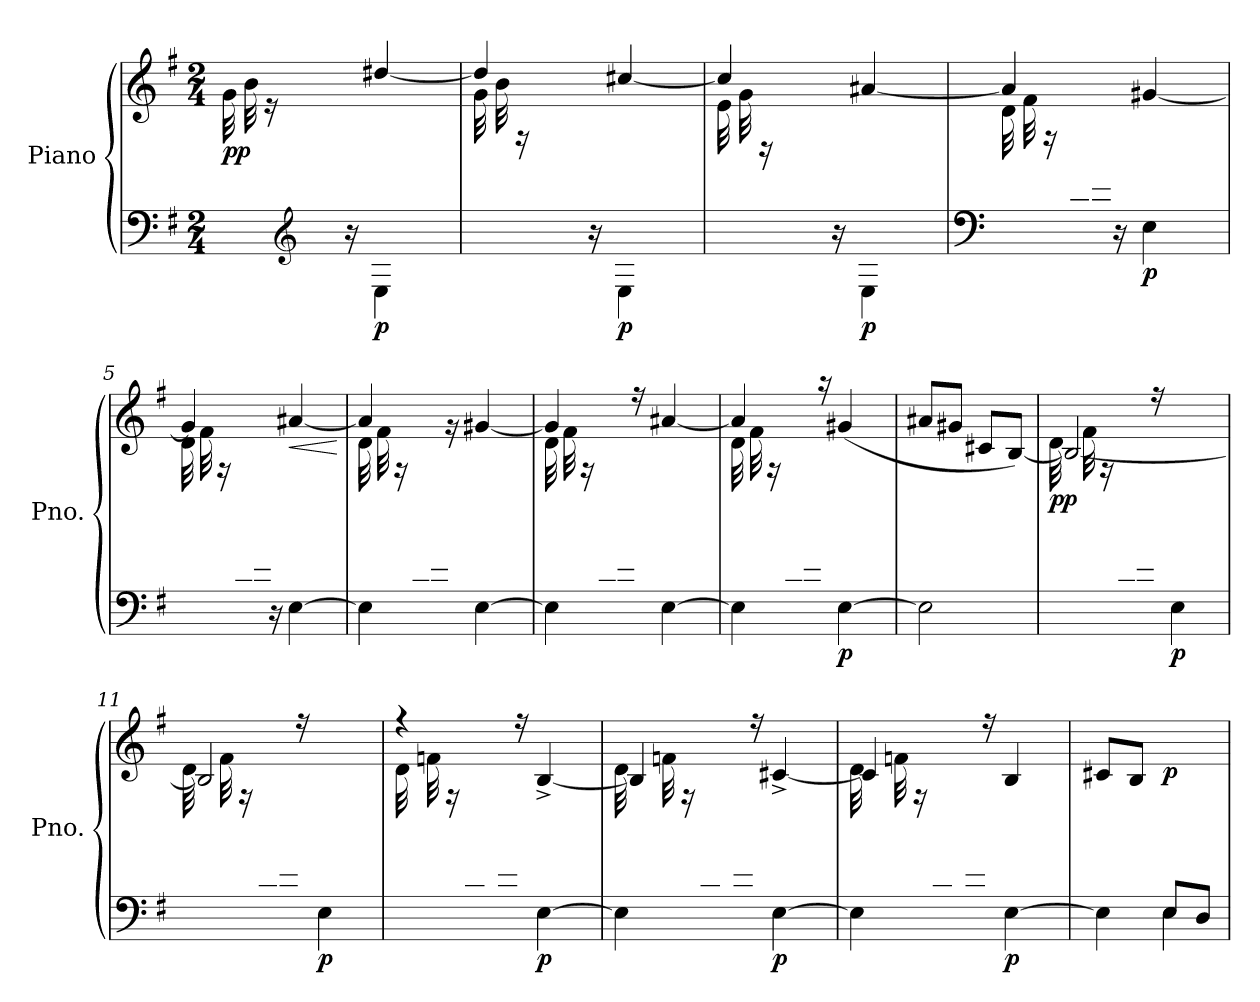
**kern	**kern	**dynam
*part1	*part1	*part1
*staff2	*staff1	*staff1/2
*I"Piano	*	*
*I'Pno.	*	*
*clefF4	*clefG2	*
*k[f#]	*k[f#]	*
*M2/4	*M2/4	*
*MM72	*MM72	*
=1	=1	=1
*^	*	*
!	!	!	!LO:DY:b
8ryy	16ryy	32g\LLL	pp
.	.	32b\	.
.	16ryy	16re	.
*clefG2	*	*	*
32g/	32ryy	16ryy	.
32b/JJJ	32ryy	.	.
4ryy	16r	16ryy	.
!	!	!	!LO:DY:b=2
.	4E\	[4dd#X/	p
16ryy	.	.	.
=2	=2	=2	=2
*	*	*^	*
8ryy	16ryy	32g\LLL	4dd#/]	.
.	.	32b\	.	.
.	16ryy	16rF	.	.
32g/	32ryy	16ryy	.	.
32b/JJJ	32ryy	.	.	.
4ryy	16r	16ryy	.	.
!	!	!	!	!LO:DY:b=2
.	4E\	[4cc#X/	4ryy	p
16ryy	.	.	.	.
=3	=3	=3	=3	=3
8ryy	16ryy	32e\LLL	4cc#/]	.
.	.	32g\	.	.
.	16ryy	16rD	.	.
32e/	32ryy	16ryy	.	.
32g/JJJ	32ryy	.	.	.
4ryy	16r	16ryy	.	.
!	!	!	!	!LO:DY:b=2
.	4E\	[4a#X/	4ryy	p
16ryy	.	.	.	.
=4	=4	=4	=4	=4
*clefF4	*	*	*	*
8ryy	16ryy	32d\LLL	4a#/]	.
.	.	32f#\	.	.
.	16ryy	16rF	.	.
32d\	32ryy	16ryy	.	.
32f#\JJJ	32ryy	.	.	.
4ryy	16r	16ryy	.	.
!	!	!	!	!LO:DY:b=2
.	4E\	[4g#X/	4ryy	p
16ryy	.	.	.	.
=5	=5	=5	=5	=5
8ryy	16ryy	32d\LLL	4g#/]	.
.	.	32f#\	.	.
.	16ryy	16rF	.	.
32d\	32ryy	16ryy	.	.
32f#\JJJ	32ryy	.	.	.
4ryy	16r	16ryy	.	.
!	!	!	!	!LO:HP:b
.	[4E\	[4a#X/	4ryy	<
16ryy	.	.	.	.
*v	*v	*	*	*
*	*v	*v	*
.	.	[
!!LO:LB:g=z
=6	=6	=6
*^	*^	*
8ryy	4E\]	32d\LLL	4a#/]	.
.	.	32f#\	.	.
.	.	16rF	.	.
32d/	.	16ryy	.	.
32f#/JJJ	.	.	.	.
4ryy	.	16rg	.	.
.	[4E\	[4g#X/	4ryy	.
16ryy	.	.	.	.
=7	=7	=7	=7	=7
8ryy	4E\]	32d\LLL	4g#/]	.
.	.	32f#\	.	.
.	.	16rF	.	.
32d/	.	16ryy	.	.
32f#/JJJ	.	.	.	.
4ryy	.	16r	.	.
.	[4E\	[4a#X/	4ryy	.
16ryy	.	.	.	.
=8	=8	=8	=8	=8
8ryy	4E\]	32d\LLL	4a#/]	.
.	.	32f#\	.	.
.	.	16rF	.	.
32d/	.	16ryy	.	.
32f#/JJJ	.	.	.	.
4ryy	.	16r	.	.
!	!	!	!	!LO:DY:b=2
.	[4E\	(>4g#X/	4ryy	p
16ryy	.	.	.	.
*v	*v	*	*	*
*	*v	*v	*
=9	=9	=9
2E\]	8a#X/L	.
.	8g#X/J	.
.	8c#X/L	.
.	[8B/J)	.
=10	=10	=10
*^	*^	*
!	!	!	!	!LO:DY:b
8ryy	4ryy	32d\LLL	2B/_	pp
.	.	32f#\	.	.
.	.	16rF	.	.
32d/	.	16ryy	.	.
32f#/JJJ	.	.	.	.
4ryy	.	16r	.	.
!	!	!	!	!LO:DY:b=2
.	4E\	4ryy	.	p
16ryy	.	.	.	.
=11	=11	=11	=11	=11
8ryy	4ryy	32d\LLL	2B/]	.
.	.	32f#\	.	.
.	.	16rF	.	.
32d/	.	16ryy	.	.
32f#/JJJ	.	.	.	.
4ryy	.	16r	.	.
!	!	!	!	!LO:DY:b=2
.	4E\	4ryy	.	p
16ryy	.	.	.	.
!!LO:LB:g=z	!!
=12	=12	=12	=12	=12
8ryy	4ryy	32d\LLL	4rff	.
.	.	32fn\	.	.
.	.	16rF	.	.
32d/	.	16ryy	.	.
32fn/JJJ	.	.	.	.
4ryy	.	16r	.	.
!	!	!	!	!LO:DY:b=2
.	[4E\	4ryy	(>[4B^/	p
16ryy	.	.	.	.
=13	=13	=13	=13	=13
8ryy	4E\]	32d\LLL	4B/]	.
.	.	32fn\	.	.
.	.	16rF	.	.
32d/	.	16ryy	.	.
32fn/JJJ	.	.	.	.
4ryy	.	16r	.	.
!	!	!	!	!LO:DY:b=2
.	[4E\	4ryy	[4c#X^/	p
16ryy	.	.	.	.
=14	=14	=14	=14	=14
8ryy	4E\]	32d\LLL	4c#/]	.
.	.	32fn\	.	.
.	.	16rF	.	.
32d/	.	16ryy	.	.
32fn/JJJ	.	.	.	.
4ryy	.	16r	.	.
!	!	!	!	!LO:DY:b=2
.	[4E\	4ryy	4B/	p
16ryy	.	.	.	.
*	*	*v	*v	*
=15	=15	=15	=15
4ryy	4E\]	8c#X/L	.
.	.	8B/J	.
!	!	!	!LO:DY:b
8E/L	4E\	4ryy	p
8D/J)	.	.	.
*v	*v	*	*
=	=	=
*-	*-	*-
